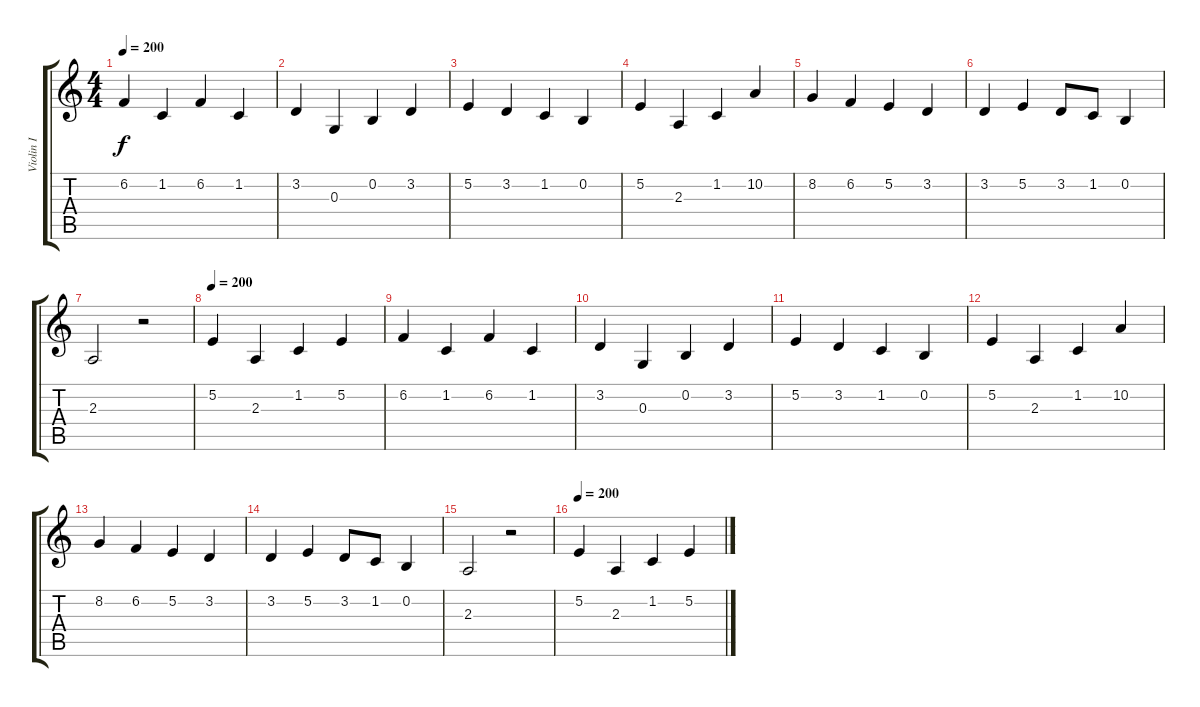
\track ("Violin I" "Violin I") {instrument violin}
\staff {score tabs}
\tuning (E4 B3 G3 D3 A2 E2) {hide}
\ts (4 4)
\tempo 200
\clef g2
\ks c
6.2.4{dy f} 1.2.4 6.2.4 1.2.4 |
3.2.4 0.3.4 0.2.4 3.2.4 |
5.2.4 3.2.4 1.2.4 0.2.4 |
5.2.4 2.3.4 1.2.4 10.2.4 |
8.2.4 6.2.4 5.2.4 3.2.4 |
3.2.4 5.2.4 3.2.8 1.2.8 0.2.4 |
2.3.2 r.2 |
\tempo 200
5.2.4 2.3.4 1.2.4 5.2.4 |
6.2.4 1.2.4 6.2.4 1.2.4 |
3.2.4 0.3.4 0.2.4 3.2.4 |
5.2.4 3.2.4 1.2.4 0.2.4 |
5.2.4 2.3.4 1.2.4 10.2.4 |
8.2.4 6.2.4 5.2.4 3.2.4 |
3.2.4 5.2.4 3.2.8 1.2.8 0.2.4 |
2.3.2 r.2 |
\tempo 200
5.2.4 2.3.4 1.2.4 5.2.4
